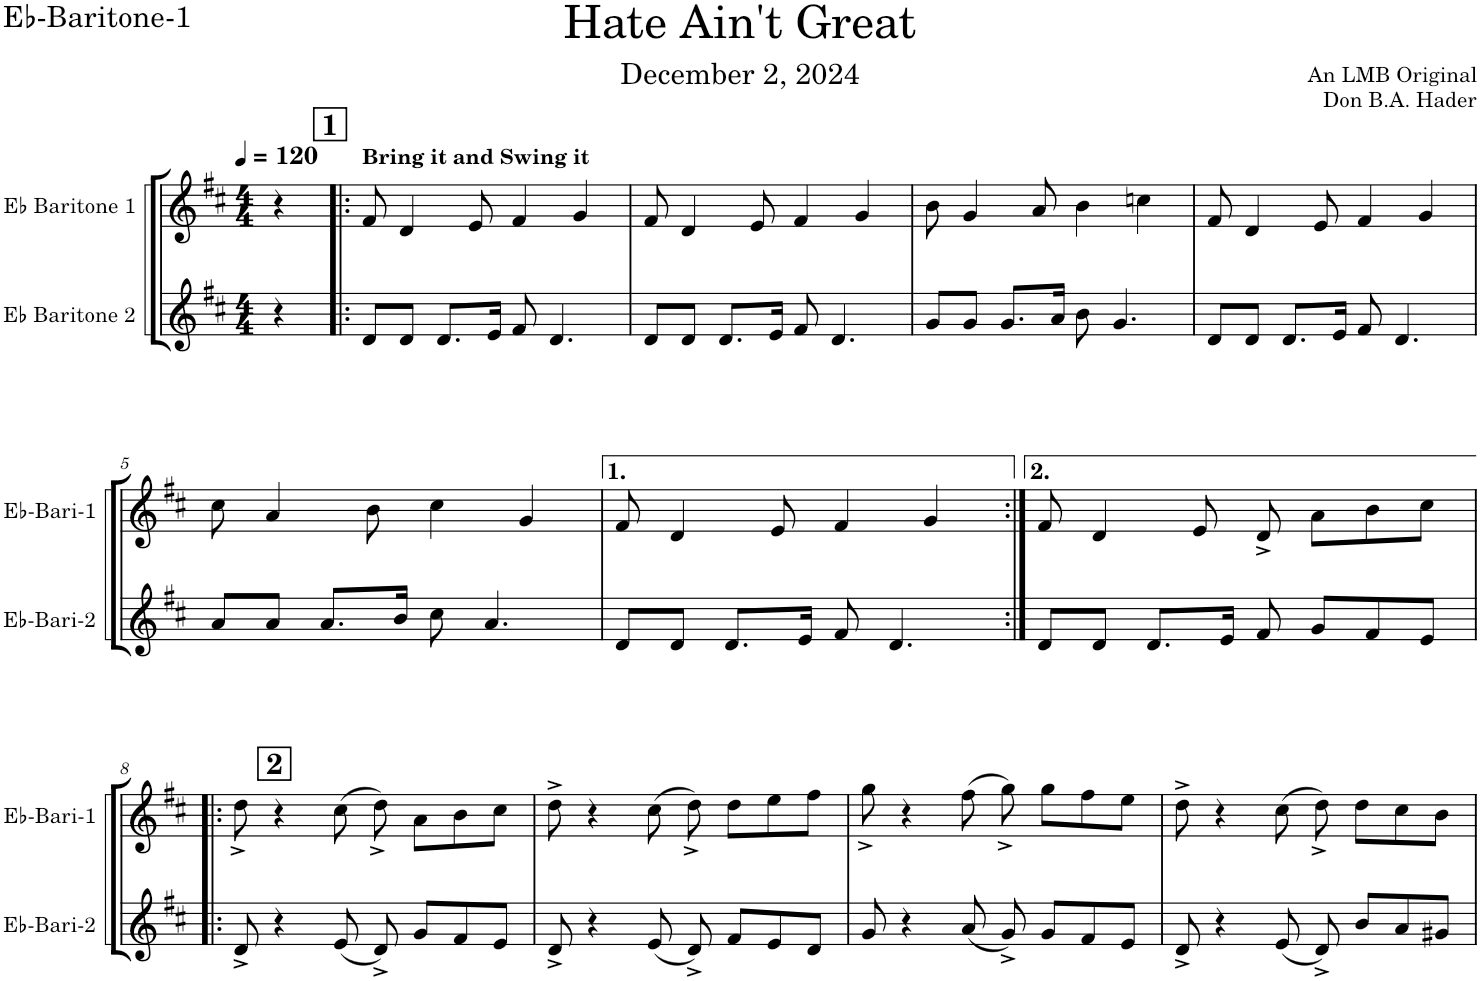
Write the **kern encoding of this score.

**kern	**kern
*part2	*part1
*staff2	*staff1
*I"Eb Baritone 2	*I"Eb Baritone 1
*I'Eb-Bari-2	*I'Eb-Bari-1
*clefG2	*clefG2
*Trd12c21	*Trd12c21
*k[f#c#]	*k[f#c#]
*M4/4	*M4/4
*MM120	*MM120
=	=
4r	4r
!!LO:REH:place=s1:a:B:cj:fs=14:t=1
=1!|:	=1!|:
!	!LO:TX:a:B:t=Bring it and Swing it
8d/L	8f#/
8d/J	4d/
8.d/L	.
.	8e/
16e/Jk	.
8f#/	4f#/
4.d/	.
.	4g/
=2	=2
8d/L	8f#/
8d/J	4d/
8.d/L	.
.	8e/
16e/Jk	.
8f#/	4f#/
4.d/	.
.	4g/
=3	=3
8g/L	8b\
8g/J	4g/
8.g/L	.
.	8a/
16a/Jk	.
8b\	4b\
4.g/	.
.	4ccn\
=4	=4
8d/L	8f#/
8d/J	4d/
8.d/L	.
.	8e/
16e/Jk	.
8f#/	4f#/
4.d/	.
.	4g/
!!LO:LB:g=z
=5	=5
8a/L	8cc#\
8a/J	4a/
8.a/L	.
.	8b\
16b/Jk	.
8cc#\	4cc#\
4.a/	.
.	4g/
=6	=6
8d/L	8f#/
8d/J	4d/
8.d/L	.
.	8e/
16e/Jk	.
8f#/	4f#/
4.d/	.
.	4g/
=7:|!	=7:|!
8d/L	8f#/
8d/J	4d/
8.d/L	.
.	8e/
16e/Jk	.
8f#/	8d^/
8g/L	8a\L
8f#/	8b\
8e/J	8cc#\J
!!LO:LB:g=z
!!LO:REH:place=s1:a:B:cj:fs=14:t=2:qo=0.5
=8!|:	=8!|:
8d^/	8dd^<\
4r	4r
(8e/	(8cc#\
8d^</)	8dd^<\)
8g/L	8a\L
8f#/	8b\
8e/J	8cc#\J
=9	=9
8d^/	8dd^\
4r	4r
(8e/	(8cc#\
8d^</)	8dd^<\)
8f#/L	8dd\L
8e/	8ee\
8d/J	8ff#\J
=10	=10
8g/	8gg^<\
4r	4r
(8a/	(8ff#\
8g^/)	8gg^<\)
8g/L	8gg\L
8f#/	8ff#\
8e/J	8ee\J
=11	=11
8d^/	8dd^\
4r	4r
(8e/	(8cc#\
8d^</)	8dd^<\)
8b/L	8dd\L
8a/	8cc#\
8g#X/J	8b\J
=	=
*-	*-
